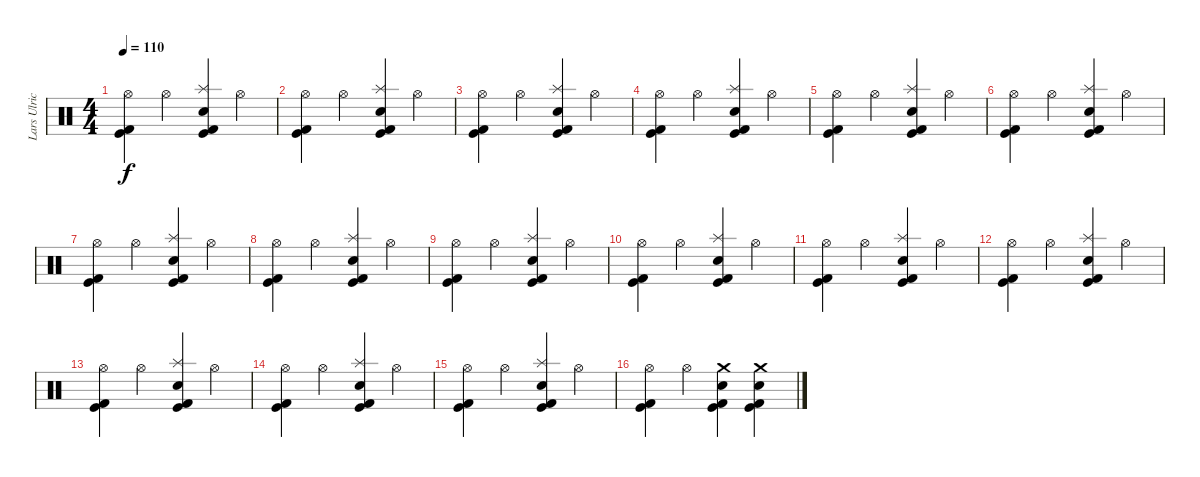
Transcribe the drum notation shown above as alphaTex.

\track ("Lars Ulrich" "Lars Ulric") {instrument percussion}
\staff {score}
\articulation defaults
\ts (4 4)
\tempo 110
\clef neutral
\ks c
("Hi-Hat (open)" "Kick (hit) 2" "Kick (hit)").4{dy f} "Hi-Hat (open)".4 ("Splash (hit)" "Snare (hit) 2" "Kick (hit) 2" "Kick (hit)").4 "Hi-Hat (open)".4 |
("Hi-Hat (open)" "Kick (hit) 2" "Kick (hit)").4 "Hi-Hat (open)".4 ("Splash (hit)" "Snare (hit) 2" "Kick (hit) 2" "Kick (hit)").4 "Hi-Hat (open)".4 |
("Hi-Hat (open)" "Kick (hit) 2" "Kick (hit)").4 "Hi-Hat (open)".4 ("Splash (hit)" "Snare (hit) 2" "Kick (hit) 2" "Kick (hit)").4 "Hi-Hat (open)".4 |
("Hi-Hat (open)" "Kick (hit) 2" "Kick (hit)").4 "Hi-Hat (open)".4 ("Splash (hit)" "Snare (hit) 2" "Kick (hit) 2" "Kick (hit)").4 "Hi-Hat (open)".4 |
("Hi-Hat (open)" "Kick (hit) 2" "Kick (hit)").4 "Hi-Hat (open)".4 ("Splash (hit)" "Snare (hit) 2" "Kick (hit) 2" "Kick (hit)").4 "Hi-Hat (open)".4 |
("Hi-Hat (open)" "Kick (hit) 2" "Kick (hit)").4 "Hi-Hat (open)".4 ("Splash (hit)" "Snare (hit) 2" "Kick (hit) 2" "Kick (hit)").4 "Hi-Hat (open)".4 |
("Hi-Hat (open)" "Kick (hit) 2" "Kick (hit)").4 "Hi-Hat (open)".4 ("Splash (hit)" "Snare (hit) 2" "Kick (hit) 2" "Kick (hit)").4 "Hi-Hat (open)".4 |
("Hi-Hat (open)" "Kick (hit) 2" "Kick (hit)").4 "Hi-Hat (open)".4 ("Splash (hit)" "Snare (hit) 2" "Kick (hit) 2" "Kick (hit)").4 "Hi-Hat (open)".4 |
("Hi-Hat (open)" "Kick (hit) 2" "Kick (hit)").4 "Hi-Hat (open)".4 ("Splash (hit)" "Snare (hit) 2" "Kick (hit) 2" "Kick (hit)").4 "Hi-Hat (open)".4 |
("Hi-Hat (open)" "Kick (hit) 2" "Kick (hit)").4 "Hi-Hat (open)".4 ("Splash (hit)" "Snare (hit) 2" "Kick (hit) 2" "Kick (hit)").4 "Hi-Hat (open)".4 |
("Hi-Hat (open)" "Kick (hit) 2" "Kick (hit)").4 "Hi-Hat (open)".4 ("Splash (hit)" "Snare (hit) 2" "Kick (hit) 2" "Kick (hit)").4 "Hi-Hat (open)".4 |
("Hi-Hat (open)" "Kick (hit) 2" "Kick (hit)").4 "Hi-Hat (open)".4 ("Splash (hit)" "Snare (hit) 2" "Kick (hit) 2" "Kick (hit)").4 "Hi-Hat (open)".4 |
("Hi-Hat (open)" "Kick (hit) 2" "Kick (hit)").4 "Hi-Hat (open)".4 ("Splash (hit)" "Snare (hit) 2" "Kick (hit) 2" "Kick (hit)").4 "Hi-Hat (open)".4 |
("Hi-Hat (open)" "Kick (hit) 2" "Kick (hit)").4 "Hi-Hat (open)".4 ("Splash (hit)" "Snare (hit) 2" "Kick (hit) 2" "Kick (hit)").4 "Hi-Hat (open)".4 |
("Hi-Hat (open)" "Kick (hit) 2" "Kick (hit)").4 "Hi-Hat (open)".4 ("Splash (hit)" "Snare (hit) 2" "Kick (hit) 2" "Kick (hit)").4 "Hi-Hat (open)".4 |
("Hi-Hat (open)" "Kick (hit) 2" "Kick (hit)").4 "Hi-Hat (open)".4 ("Crash medium (hit)" "Snare (hit) 2" "Kick (hit) 2" "Kick (hit)").4 ("Crash medium (hit)" "Snare (hit) 2" "Kick (hit) 2" "Kick (hit)").4
